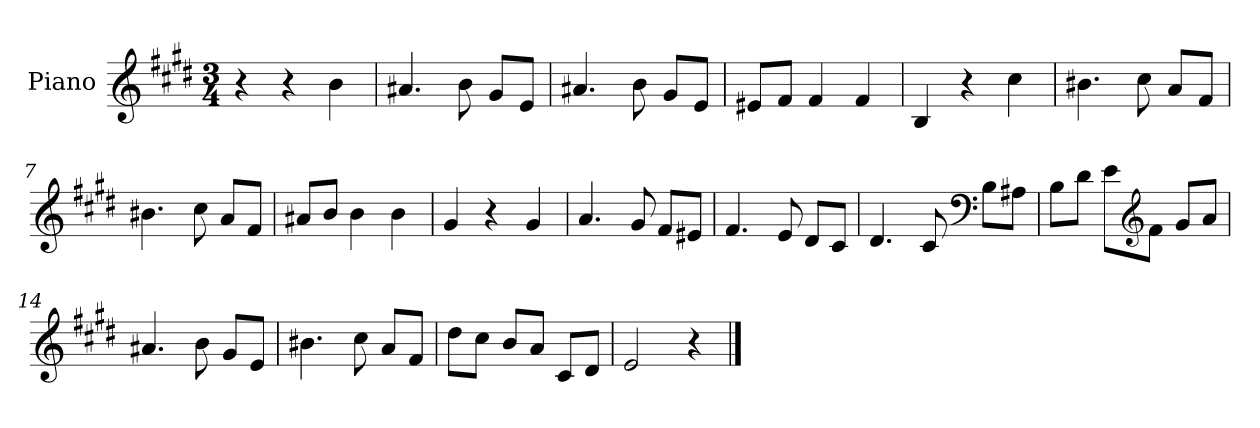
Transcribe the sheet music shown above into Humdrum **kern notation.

**kern
*part1
*staff1
*I"Piano
*I'Pno.
*clefG2
*k[f#c#g#d#]
*M3/4
*MM120
=1
4r
4r
4b\
=2
4.a#X/
8b\
8g#/L
8e/J
=3
4.a#X/
8b\
8g#/L
8e/J
=4
8e#X/L
8f#/J
4f#/
4f#/
=5
4B/
4r
4cc#\
=6
4.b#X\
8cc#\
8a/L
8f#/J
=7
4.b#X\
8cc#\
8a/L
8f#/J
=8
8a#X/L
8b/J
4b\
4b\
=9
4g#/
4r
4g#/
!!LO:LB:g=z
=10
4.a/
8g#/
8f#/L
8e#X/J
=11
4.f#/
8e/
8d#/L
8c#/J
=12
4.d#/
8c#/
*clefF4
8B\L
8A#X\J
=13
8B\L
8d#\J
8e\L
*clefG2
8f#\J
8g#/L
8a/J
=14
4.a#X/
8b\
8g#/L
8e/J
=15
4.b#X\
8cc#\
8a/L
8f#/J
=16
8dd#\L
8cc#\J
8b/L
8a/J
8c#/L
8d#/J
!!LO:LB:g=z
=17
2e/
4r
==
*-
